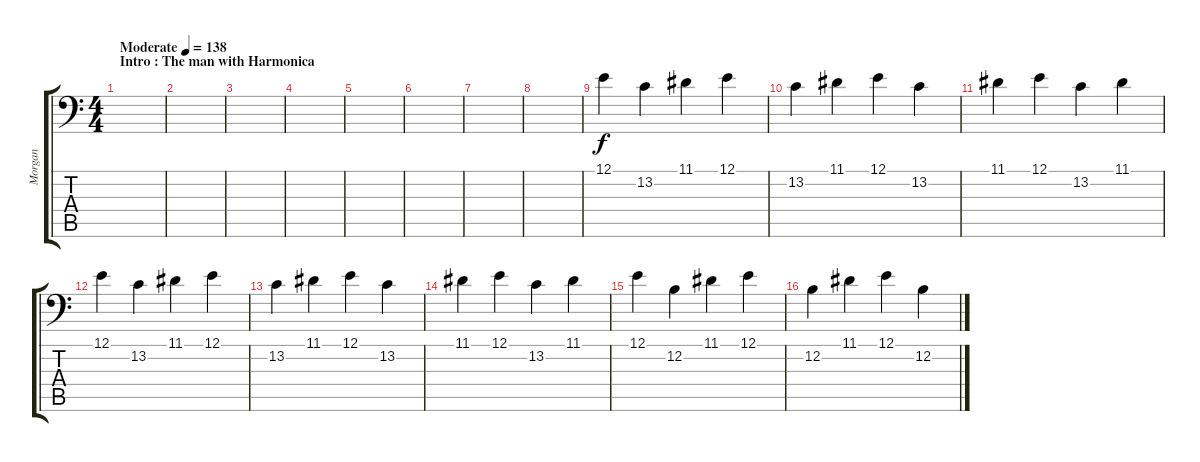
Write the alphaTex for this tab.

\track ("Morgan" "Morgan") {instrument harpsichord}
\staff {score tabs}
\tuning (E3 B2 G2 D2 A1 C1) {hide}
\ts (4 4)
\section ("" "Intro : The man with Harmonica ")
\tempo (138 "Moderate")
\clef f4
\ks c
|
|
|
|
|
|
|
|
12.1.4 13.2.4 11.1.4 12.1.4 |
13.2.4 11.1.4 12.1.4 13.2.4 |
11.1.4 12.1.4 13.2.4 11.1.4 |
12.1.4 13.2.4 11.1.4 12.1.4 |
13.2.4 11.1.4 12.1.4 13.2.4 |
11.1.4 12.1.4 13.2.4 11.1.4 |
12.1.4 12.2.4 11.1.4 12.1.4 |
12.2.4 11.1.4 12.1.4 12.2.4
